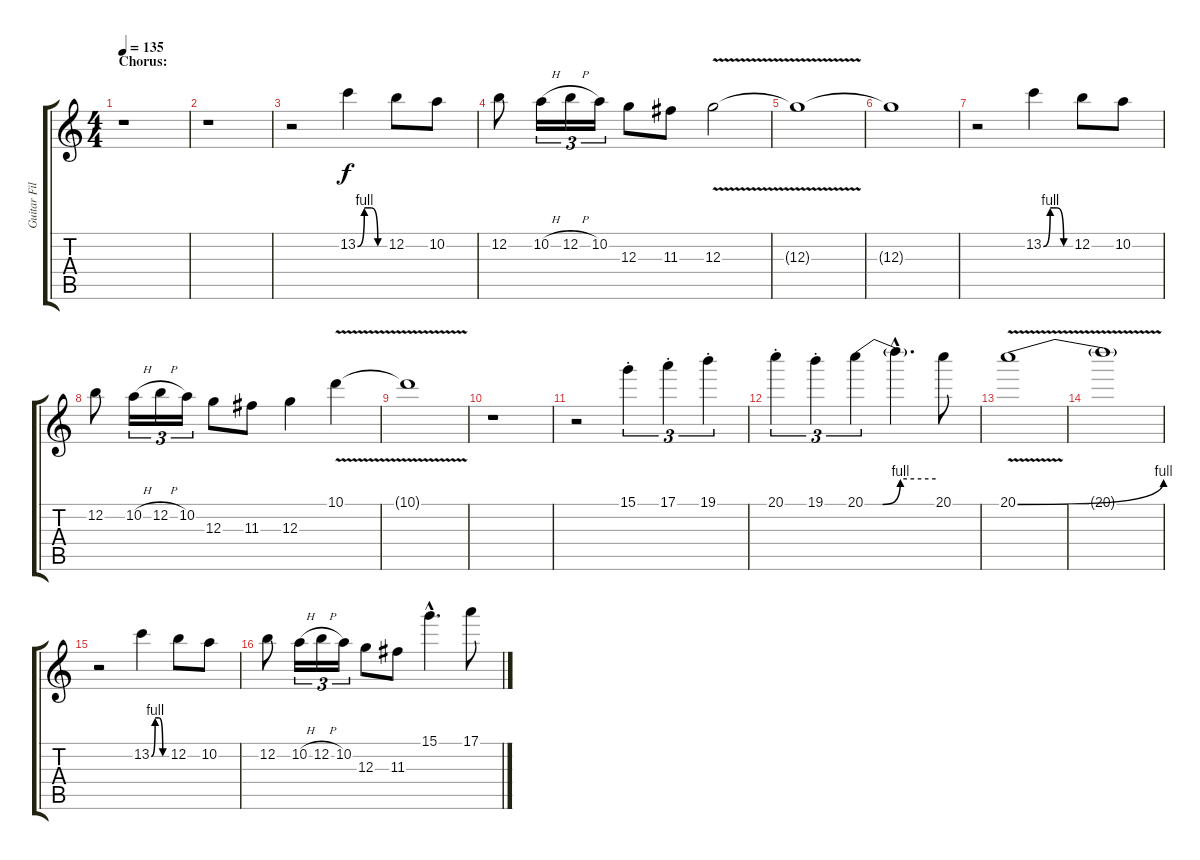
\track ("Guitar Fills II" "Guitar Fil") {instrument distortionguitar}
\staff {score tabs}
\tuning (E4 B3 G3 D3 A2 E2) {hide}
\ts (4 4)
\section ("" "Chorus:")
\tempo 135
\clef g2
\ks c
r.1{dy f} |
r.1 |
r.2 13.2{be (custom 0 0 15 4 30 4 45 0 60 0)}.4 12.2.8 10.2.8 |
12.2.8 10.2{h}.16{tu (3 2)} 12.2{h}.16{tu (3 2)} 10.2.16{tu (3 2)} 12.3.8 11.3.8 12.3{v}.2 |
12.3{t}.1 |
12.3{t}.1 |
r.2 13.2{be (custom 0 0 15 4 30 4 45 0 60 0)}.4 12.2.8 10.2.8 |
12.2.8 10.2{h}.16{tu (3 2)} 12.2{h}.16{tu (3 2)} 10.2.16{tu (3 2)} 12.3.8 11.3.8 12.3.4 10.1{v}.4 |
10.1{t}.1 |
r.1 |
r.2 15.1{st}.4{tu (3 2)} 17.1{st}.4{tu (3 2)} 19.1{st}.4{tu (3 2)} |
20.1{st}.4{tu (3 2)} 19.1{st}.4{tu (3 2)} 20.1{be (custom 0 0 15 0 30 4 60 4)}.4{tu (3 2)} 20.1{hac t}.4{d} 20.1.8 |
20.1{be (bend 0 0 60 4) v}.1 |
20.1{t}.1 |
r.2 13.2{be (custom 0 0 15 4 30 4 45 0 60 0)}.4 12.2.8 10.2.8 |
12.2.8 10.2{h}.16{tu (3 2)} 12.2{h}.16{tu (3 2)} 10.2.16{tu (3 2)} 12.3.8 11.3.8 15.1{hac}.4{d} 17.1.8
